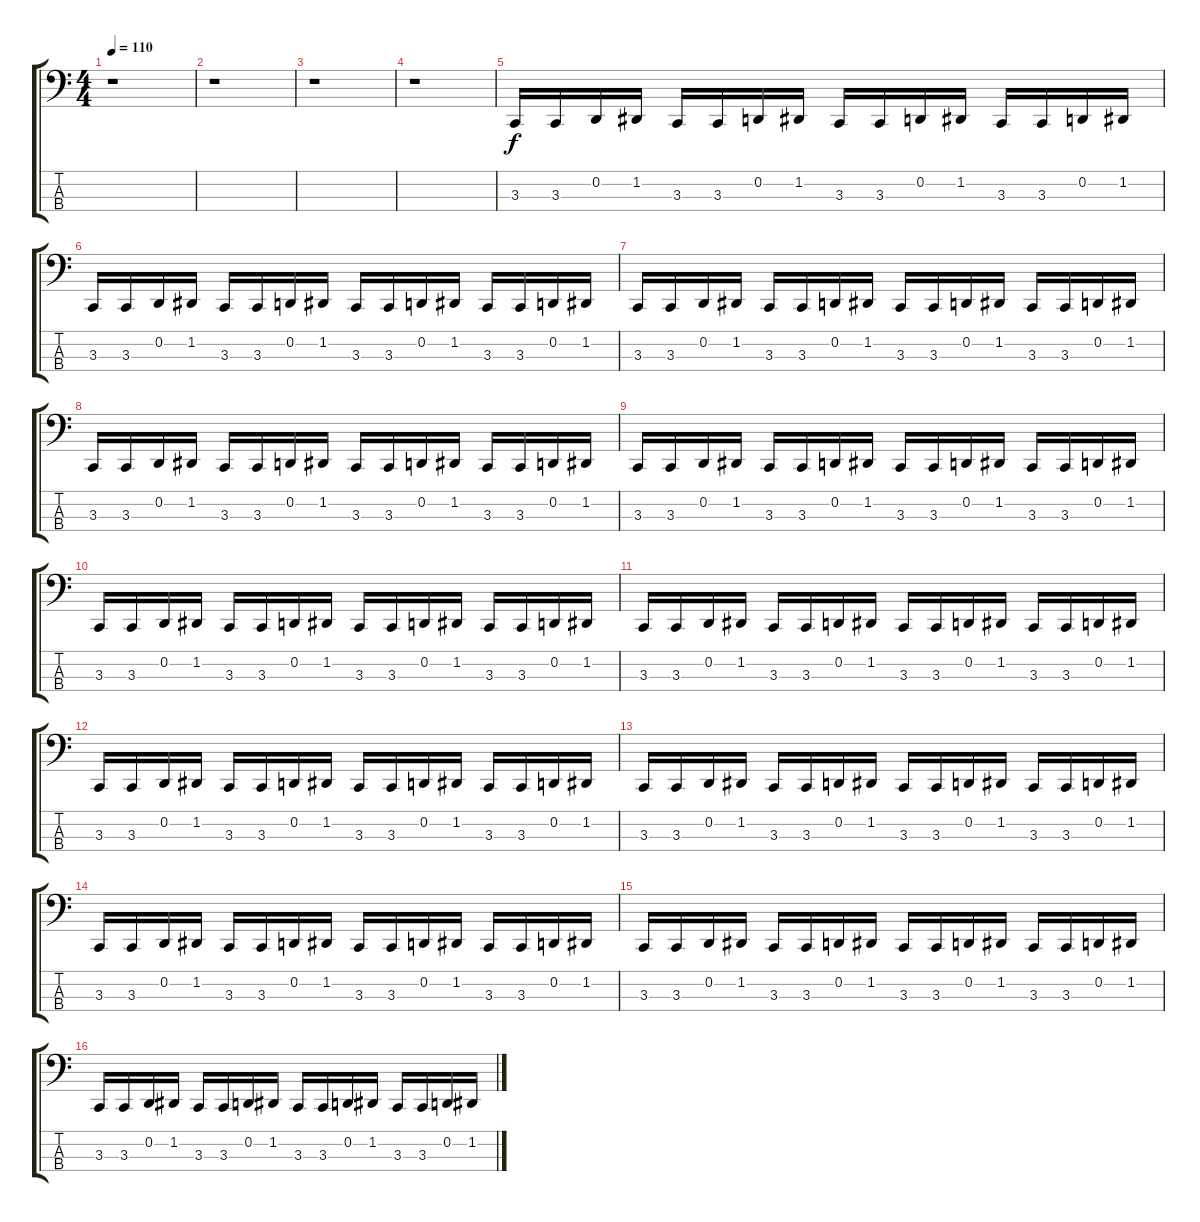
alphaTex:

\track "" {instrument lead2sawtooth}
\staff {score tabs}
\tuning (G2 D2 A1 E1) {hide}
\ts (4 4)
\tempo 110
\clef f4
\ks c
r.1{dy f instrument lead2sawtooth} |
r.1 |
r.1 |
r.1 |
3.3.16 3.3.16 0.2.16 1.2.16 3.3.16 3.3.16 0.2.16 1.2.16 3.3.16 3.3.16 0.2.16 1.2.16 3.3.16 3.3.16 0.2.16 1.2.16 |
3.3.16 3.3.16 0.2.16 1.2.16 3.3.16 3.3.16 0.2.16 1.2.16 3.3.16 3.3.16 0.2.16 1.2.16 3.3.16 3.3.16 0.2.16 1.2.16 |
3.3.16 3.3.16 0.2.16 1.2.16 3.3.16 3.3.16 0.2.16 1.2.16 3.3.16 3.3.16 0.2.16 1.2.16 3.3.16 3.3.16 0.2.16 1.2.16 |
3.3.16 3.3.16 0.2.16 1.2.16 3.3.16 3.3.16 0.2.16 1.2.16 3.3.16 3.3.16 0.2.16 1.2.16 3.3.16 3.3.16 0.2.16 1.2.16 |
3.3.16 3.3.16 0.2.16 1.2.16 3.3.16 3.3.16 0.2.16 1.2.16 3.3.16 3.3.16 0.2.16 1.2.16 3.3.16 3.3.16 0.2.16 1.2.16 |
3.3.16 3.3.16 0.2.16 1.2.16 3.3.16 3.3.16 0.2.16 1.2.16 3.3.16 3.3.16 0.2.16 1.2.16 3.3.16 3.3.16 0.2.16 1.2.16 |
3.3.16 3.3.16 0.2.16 1.2.16 3.3.16 3.3.16 0.2.16 1.2.16 3.3.16 3.3.16 0.2.16 1.2.16 3.3.16 3.3.16 0.2.16 1.2.16 |
3.3.16 3.3.16 0.2.16 1.2.16 3.3.16 3.3.16 0.2.16 1.2.16 3.3.16 3.3.16 0.2.16 1.2.16 3.3.16 3.3.16 0.2.16 1.2.16 |
3.3.16 3.3.16 0.2.16 1.2.16 3.3.16 3.3.16 0.2.16 1.2.16 3.3.16 3.3.16 0.2.16 1.2.16 3.3.16 3.3.16 0.2.16 1.2.16 |
3.3.16 3.3.16 0.2.16 1.2.16 3.3.16 3.3.16 0.2.16 1.2.16 3.3.16 3.3.16 0.2.16 1.2.16 3.3.16 3.3.16 0.2.16 1.2.16 |
3.3.16 3.3.16 0.2.16 1.2.16 3.3.16 3.3.16 0.2.16 1.2.16 3.3.16 3.3.16 0.2.16 1.2.16 3.3.16 3.3.16 0.2.16 1.2.16 |
3.3.16 3.3.16 0.2.16 1.2.16 3.3.16 3.3.16 0.2.16 1.2.16 3.3.16 3.3.16 0.2.16 1.2.16 3.3.16 3.3.16 0.2.16 1.2.16
